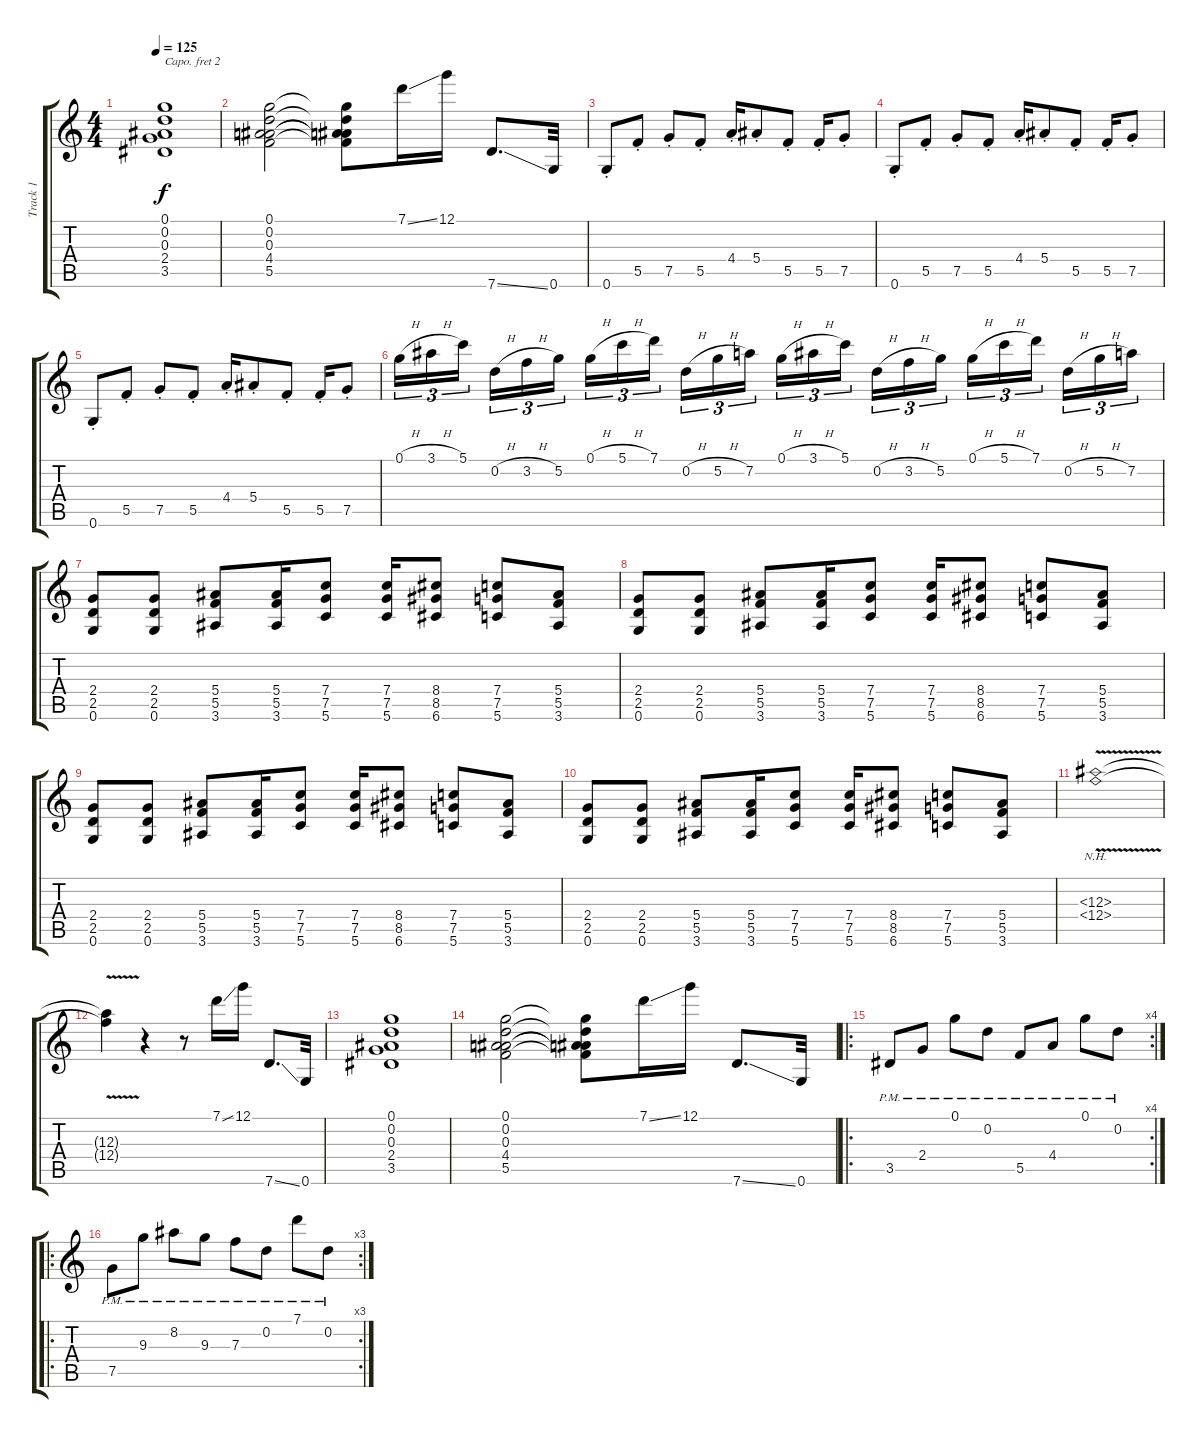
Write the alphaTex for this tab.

\track ("Track 1" "Track 1") {instrument overdrivenguitar}
\staff {score tabs}
\capo 2
\tuning (F4 C4 Ab3 Eb3 Bb2 F2) {hide}
\ts (4 4)
\tempo 125
\clef g2
\ks c
(0.1 0.2 0.3 2.4 3.5).1{dy f} |
(0.1 0.2 0.3 4.4 5.5).2 (0.1{t} 0.2{t} 0.3{t} 4.4{t} 5.5{t}).8 7.1{ss}.16 12.1.16 7.6{ss}.8{d} 0.6.32 |
0.6{st}.8 5.5{st}.8 7.5{st}.8 5.5{st}.8 4.4{st}.16 5.4{st}.8 5.5{st}.8 5.5{st}.16 7.5{st}.8 |
0.6{st}.8 5.5{st}.8 7.5{st}.8 5.5{st}.8 4.4{st}.16 5.4{st}.8 5.5{st}.8 5.5{st}.16 7.5{st}.8 |
0.6{st}.8 5.5{st}.8 7.5{st}.8 5.5{st}.8 4.4{st}.16 5.4{st}.8 5.5{st}.8 5.5{st}.16 7.5{st}.8 |
0.1{h}.16{tu (3 2)} 3.1{h}.16{tu (3 2)} 5.1.16{tu (3 2)} 0.2{h}.16{tu (3 2)} 3.2{h}.16{tu (3 2)} 5.2.16{tu (3 2)} 0.1{h}.16{tu (3 2)} 5.1{h}.16{tu (3 2)} 7.1.16{tu (3 2)} 0.2{h}.16{tu (3 2)} 5.2{h}.16{tu (3 2)} 7.2.16{tu (3 2)} 0.1{h}.16{tu (3 2)} 3.1{h}.16{tu (3 2)} 5.1.16{tu (3 2)} 0.2{h}.16{tu (3 2)} 3.2{h}.16{tu (3 2)} 5.2.16{tu (3 2)} 0.1{h}.16{tu (3 2)} 5.1{h}.16{tu (3 2)} 7.1.16{tu (3 2)} 0.2{h}.16{tu (3 2)} 5.2{h}.16{tu (3 2)} 7.2.16{tu (3 2)} |
(2.4 2.5 0.6).8 (2.4 2.5 0.6).8 (5.4 5.5 3.6).8 (5.4 5.5 3.6).16 (7.4 7.5 5.6).8 (7.4 7.5 5.6).16 (8.4 8.5 6.6).8 (7.4 7.5 5.6).8 (5.4 5.5 3.6).8 |
(2.4 2.5 0.6).8 (2.4 2.5 0.6).8 (5.4 5.5 3.6).8 (5.4 5.5 3.6).16 (7.4 7.5 5.6).8 (7.4 7.5 5.6).16 (8.4 8.5 6.6).8 (7.4 7.5 5.6).8 (5.4 5.5 3.6).8 |
(2.4 2.5 0.6).8 (2.4 2.5 0.6).8 (5.4 5.5 3.6).8 (5.4 5.5 3.6).16 (7.4 7.5 5.6).8 (7.4 7.5 5.6).16 (8.4 8.5 6.6).8 (7.4 7.5 5.6).8 (5.4 5.5 3.6).8 |
(2.4 2.5 0.6).8 (2.4 2.5 0.6).8 (5.4 5.5 3.6).8 (5.4 5.5 3.6).16 (7.4 7.5 5.6).8 (7.4 7.5 5.6).16 (8.4 8.5 6.6).8 (7.4 7.5 5.6).8 (5.4 5.5 3.6).8 |
(12.3{nh} 12.4{nh v}).1 |
(12.3{t} 12.4{t}).4 r.4 r.8 7.1{ss}.16 12.1.16 7.6{ss}.8{d} 0.6.32 |
(0.1 0.2 0.3 2.4 3.5).1 |
(0.1 0.2 0.3 4.4 5.5).2 (0.1{t} 0.2{t} 0.3{t} 4.4{t} 5.5{t}).8 7.1{ss}.16 12.1.16 7.6{ss}.8{d} 0.6.32 |
\ro
\rc 4
3.5{pm}.8 2.4{pm}.8 0.1{pm}.8 0.2{pm}.8 5.5{pm}.8 4.4{pm}.8 0.1{pm}.8 0.2{pm}.8 |
\ro
\rc 3
7.5{pm}.8 9.3{pm}.8 8.2{pm}.8 9.3{pm}.8 7.3{pm}.8 0.2{pm}.8 7.1{pm}.8 0.2{pm}.8
